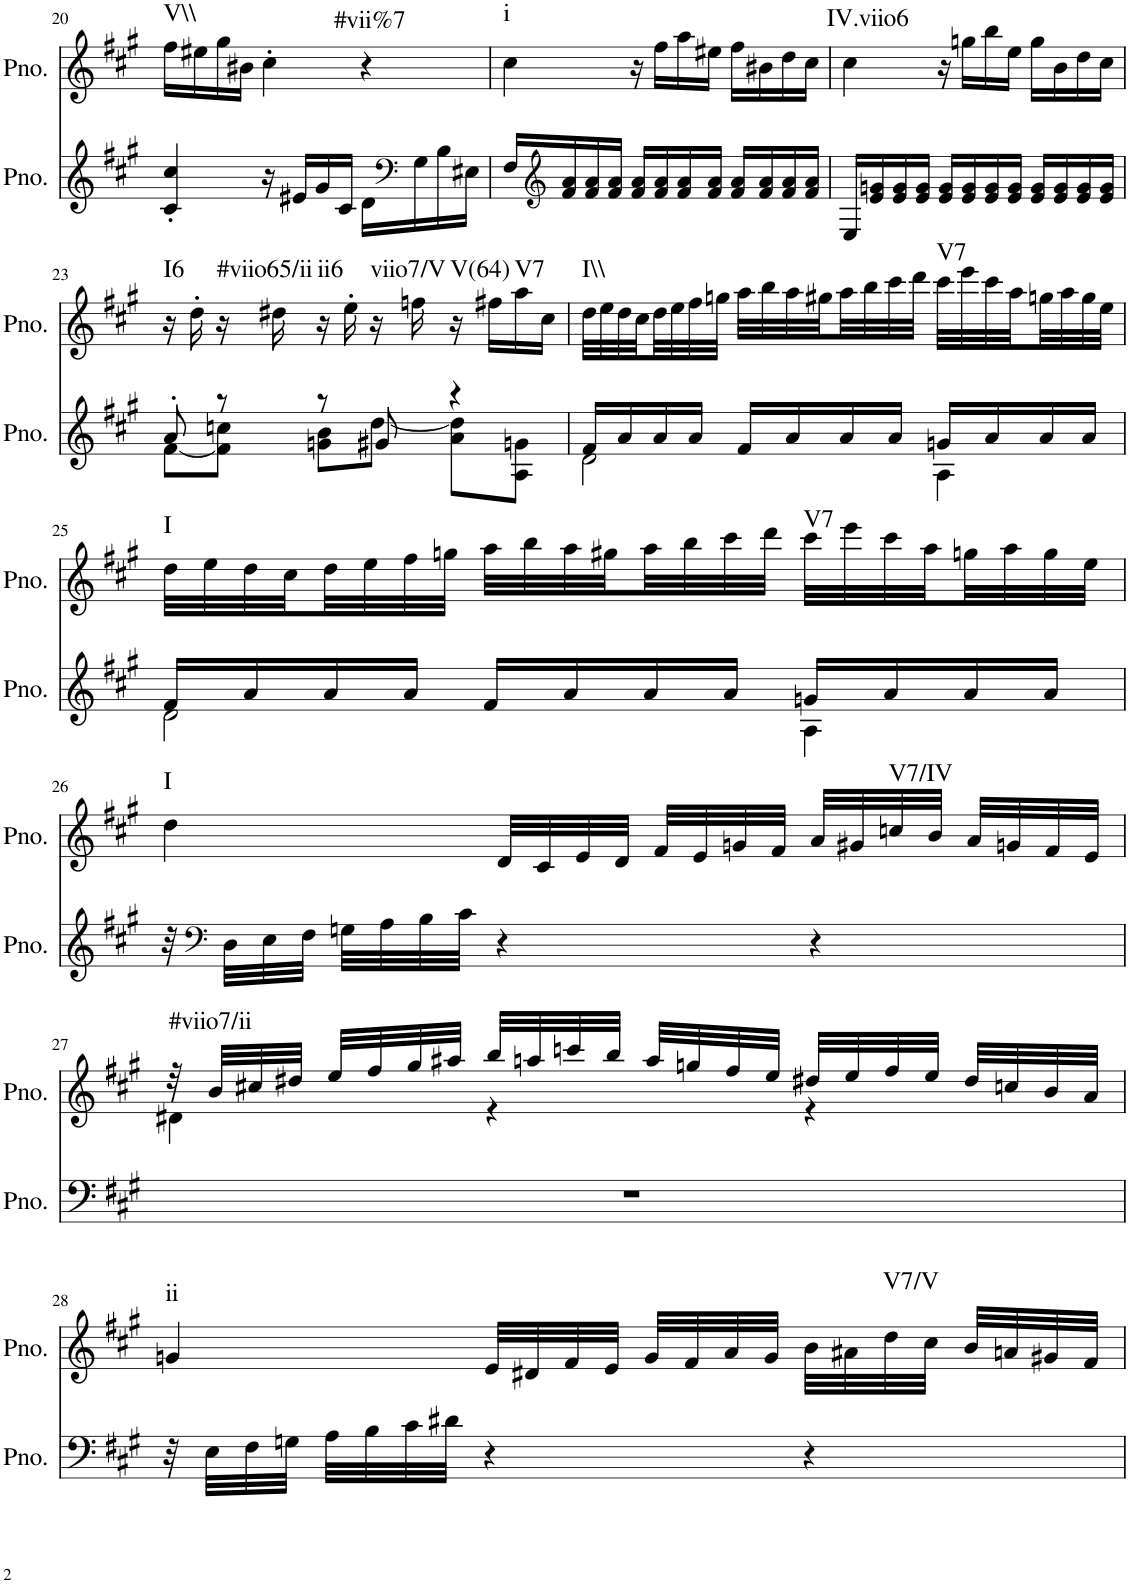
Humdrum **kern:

**kern	**kern	**harte
*part2	*part1	*part1
*staff2	*staff1	*
*I"Piano, unbenannt	*I"Piano, unbenannt	*
*I'Pno.	*I'Pno.	*
!!LO:PB:g=z
*clefG2	*clefG2	*
*k[f#c#g#]	*k[f#c#g#]	*
*M3/4	*M3/4	*
=20	=20	=20
!	!	!LO:H:kt=V\\
4c#/' 4cc#/'	16ff#\LL	N
.	16ee#X\	.
.	16gg#\	.
.	16b#X\JJ	.
16r	4cc#'\	.
16e#X/LL	.	.
16g#/	.	.
16c#/JJ	.	.
!	!	!LO:H:kt=#vii%7
16d\LL	4r	N
*clefF4	*	*
16G#\	.	.
16B\	.	.
16E#X\JJ	.	.
=21	=21	=21
!	!	!LO:H:kt=i
16F#/LL	4cc#\	N
*clefG2	*	*
16f#/ 16a/	.	.
16f#/ 16a/	.	.
16f#/ 16a/JJ	.	.
16f#/ 16a/LL	16r	.
16f#/ 16a/	16ff#\LL	.
16f#/ 16a/	16aa\	.
16f#/ 16a/JJ	16ee#X\JJ	.
16f#/ 16a/LL	16ff#\LL	.
16f#/ 16a/	16b#X\	.
16f#/ 16a/	16dd\	.
16f#/ 16a/JJ	16cc#\JJ	.
=22	=22	=22
!	!	!LO:H:kt=IV.viio6
16E/LL	4cc#\	N
16e/ 16gn/	.	.
16e/ 16g/	.	.
16e/ 16g/JJ	.	.
16e/ 16g/LL	16r	.
16e/ 16g/	16ggn\LL	.
16e/ 16g/	16bb\	.
16e/ 16g/JJ	16ee\JJ	.
16e/ 16g/LL	16gg\LL	.
16e/ 16g/	16b\	.
16e/ 16g/	16dd\	.
16e/ 16g/JJ	16cc#\JJ	.
!!LO:LB:g=z
=23	=23	=23
*^	*	*
!	!	!	!LO:H:kt=I6
8a'/	[8f#\L	16r	N
.	.	16dd'\	.
!	!	!	!LO:H:kt=#viio65/ii
8r	8f#\] 8ccn\J	16r	N
.	.	16dd#X\	.
!	!	!	!LO:H:kt=ii6
8r	8gn\ 8b\L	16r	N
.	.	16ee'\	.
!	!	!	!LO:H:kt=viio7/V
8g#X/	[8dd\J	16r	N
.	.	16ffn\	.
!	!	!	!LO:H:kt=V(64)
4r	8a\ 8dd\]L	16r	N
.	.	16ff#X\LL	.
!	!	!	!LO:H:kt=V7
.	8A\ 8gn\J	16aa\	N
.	.	16cc#\JJ	.
=24	=24	=24	=24
!	!	!	!LO:H:kt=I\\
16f#/LL	2d\	32dd\LLL	N
.	.	32ee\	.
16a/	.	32dd\	.
.	.	32cc#\	.
16a/	.	32dd\	.
.	.	32ee\	.
16a/JJ	.	32ff#\	.
.	.	32ggn\JJJ	.
16f#/LL	.	32aa\LLL	.
.	.	32bb\	.
16a/	.	32aa\	.
.	.	32gg#X\	.
16a/	.	32aa\	.
.	.	32bb\	.
16a/JJ	.	32ccc#\	.
.	.	32ddd\JJJ	.
!	!	!	!LO:H:kt=V7
16gn/LL	4A\	32ccc#\LLL	N
.	.	32eee\	.
16a/	.	32ccc#\	.
.	.	32aa\	.
16a/	.	32ggn\	.
.	.	32aa\	.
16a/JJ	.	32gg\	.
.	.	32ee\JJJ	.
!!LO:LB:g=z
=25	=25	=25	=25
!	!	!	!LO:H:kt=I
16f#/LL	2d\	32dd\LLL	N
.	.	32ee\	.
16a/	.	32dd\	.
.	.	32cc#\	.
16a/	.	32dd\	.
.	.	32ee\	.
16a/JJ	.	32ff#\	.
.	.	32ggn\JJJ	.
16f#/LL	.	32aa\LLL	.
.	.	32bb\	.
16a/	.	32aa\	.
.	.	32gg#X\	.
16a/	.	32aa\	.
.	.	32bb\	.
16a/JJ	.	32ccc#\	.
.	.	32ddd\JJJ	.
!	!	!	!LO:H:kt=V7
16gn/LL	4A\	32ccc#\LLL	N
.	.	32eee\	.
16a/	.	32ccc#\	.
.	.	32aa\	.
16a/	.	32ggn\	.
.	.	32aa\	.
16a/JJ	.	32gg\	.
.	.	32ee\JJJ	.
*v	*v	*	*
!!LO:LB:g=z
=26	=26	=26
!	!	!LO:H:kt=I
32r	4dd\	N
*clefF4	*	*
32D\LLL	.	.
32E\	.	.
32F#\JJJ	.	.
32Gn\LLL	.	.
32A\	.	.
32B\	.	.
32c#\JJJ	.	.
4r	32d/LLL	.
.	32c#/	.
.	32e/	.
.	32d/JJJ	.
.	32f#/LLL	.
.	32e/	.
.	32gn/	.
.	32f#/JJJ	.
4r	32a/LLL	.
.	32g#X/	.
!	!	!LO:H:kt=V7/IV
.	32ccn/	N
.	32b/JJJ	.
.	32a/LLL	.
.	32gn/	.
.	32f#/	.
.	32e/JJJ	.
!!LO:LB:g=z
=27	=27	=27
*	*^	*
!	!	!	!LO:H:kt=#viio7/ii
2.r	32r	4d#X\	N
.	32b/LLL	.	.
.	32cc#X/	.	.
.	32dd#X/JJJ	.	.
.	32ee/LLL	.	.
.	32ff#/	.	.
.	32gg#/	.	.
.	32aa#X/JJJ	.	.
.	32bb/LLL	4r	.
.	32aan/	.	.
.	32cccn/	.	.
.	32bb/JJJ	.	.
.	32aa/LLL	.	.
.	32ggn/	.	.
.	32ff#/	.	.
.	32ee/JJJ	.	.
.	32dd#X/LLL	4r	.
.	32ee/	.	.
.	32ff#/	.	.
.	32ee/JJJ	.	.
.	32dd#/LLL	.	.
.	32ccn/	.	.
.	32b/	.	.
.	32a/JJJ	.	.
*	*v	*v	*
!!LO:LB:g=z
=28	=28	=28
!	!	!LO:H:kt=ii
32r	4gn/	N
32E\LLL	.	.
32F#\	.	.
32Gn\JJJ	.	.
32A\LLL	.	.
32B\	.	.
32c#\	.	.
32d#X\JJJ	.	.
4r	32e/LLL	.
.	32d#X/	.
.	32f#/	.
.	32e/JJJ	.
.	32g/LLL	.
.	32f#/	.
.	32a/	.
.	32g/JJJ	.
4r	32b\LLL	.
.	32a#X\	.
!	!	!LO:H:kt=V7/V
.	32dd\	N
.	32cc#\JJJ	.
.	32b/LLL	.
.	32an/	.
.	32g#X/	.
.	32f#/JJJ	.
=	=	=
*-	*-	*-
